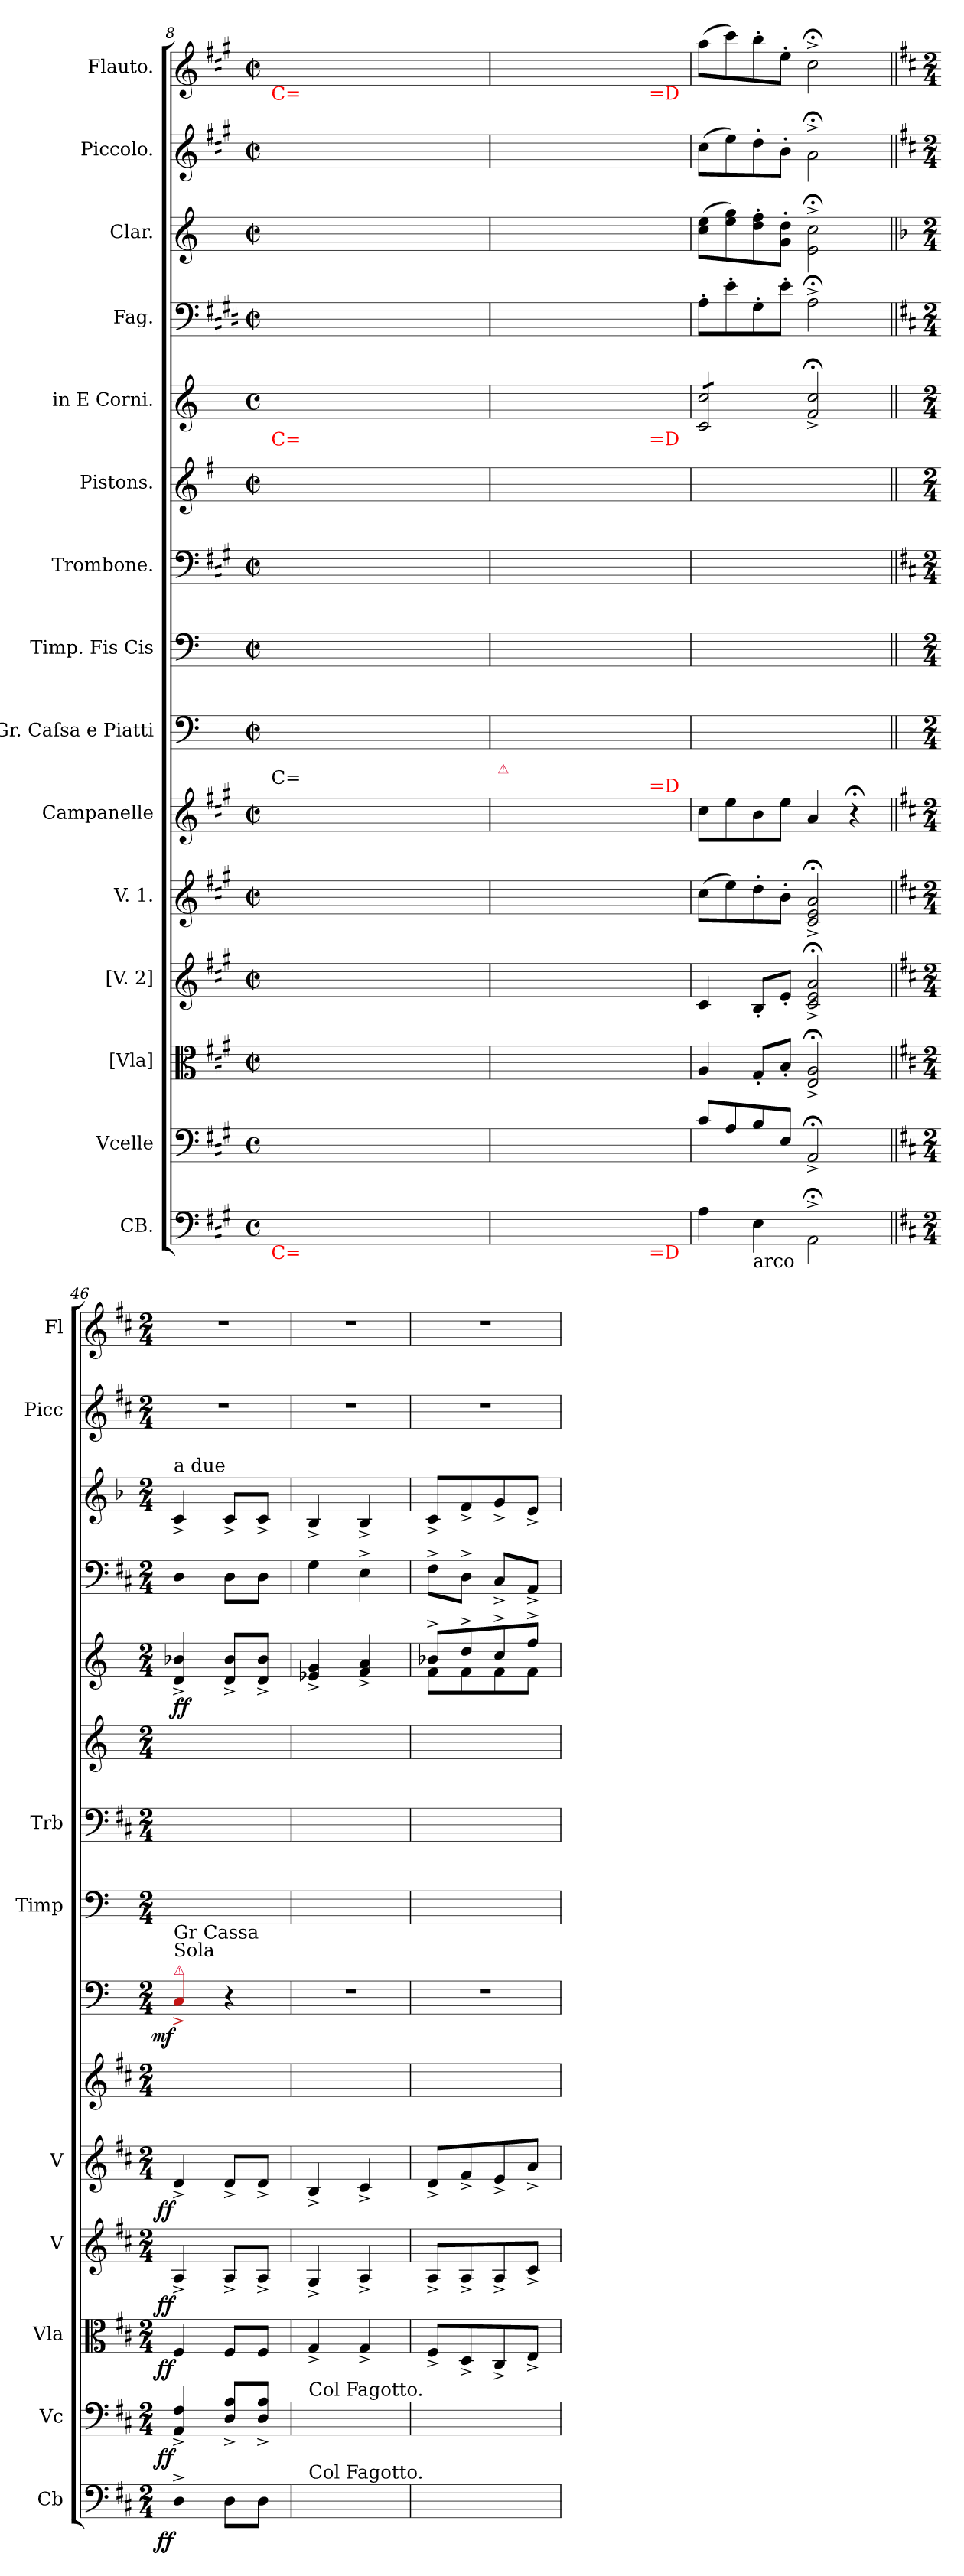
**kern	**dynam	**kern	**dynam	**kern	**dynam	**kern	**dynam	**kern	**dynam	**kern	**kern	**dynam	**kern	**kern	**kern	**kern	**dynam	**kern	**kern	**kern	**kern
*part15	*part15	*part14	*part14	*part13	*part13	*part12	*part12	*part11	*part11	*part10	*part9	*part9	*part8	*part7	*part6	*part5	*part5	*part4	*part3	*part2	*part1
*staff15	*staff15	*staff14	*staff14	*staff13	*staff13	*staff12	*staff12	*staff11	*staff11	*staff10	*staff9	*staff9	*staff8	*staff7	*staff6	*staff5	*staff5	*staff4	*staff3	*staff2	*staff1
*I"CB.	*	*I"Vcelle	*	*I"[Vla]	*	*I"[V. 2]	*	*I"V. 1.	*	*I"Campanelle	*I"Gr. Caſsa e Piatti	*	*I"Timp. Fis Cis	*I"Trombone.	*I"Pistons.	*I"in E Corni.	*	*I"Fag.	*I"Clar.	*I"Piccolo.	*I"Flauto.
*I'Cb	*	*I'Vc	*	*I'Vla	*	*I'V	*	*I'V	*	*	*	*	*I'Timp	*I'Trb	*	*	*	*	*	*I'Picc	*I'Fl
*clefF4	*	*clefF4	*	*clefC3	*	*clefG2	*	*clefG2	*	*clefG2	*clefF4	*	*clefF4	*clefF4	*clefG2	*clefG2	*	*clefF4	*clefG2	*clefG2	*clefG2
*	*	*	*	*	*	*	*	*	*	*	*	*	*	*	*ITrd-1c-2	*ITrd5c8	*	*	*ITrd2c3	*	*
*k[f#c#g#]	*	*k[f#c#g#]	*	*k[f#c#g#]	*	*k[f#c#g#]	*	*k[f#c#g#]	*	*k[f#c#g#]	*k[]	*	*k[]	*k[f#c#g#]	*k[f#c#g#]	*k[f#c#g#d#]	*	*k[f#c#g#d#]	*k[f#c#g#]	*k[f#c#g#]	*k[f#c#g#]
*M2/2	*	*M2/2	*	*M2/2	*	*M2/2	*	*M2/2	*	*M2/2	*M2/2	*	*M2/2	*M2/2	*M2/2	*M2/2	*	*M2/2	*M2/2	*M2/2	*M2/2
*met(c)	*	*met(c)	*	*met(c|)	*	*met(c|)	*	*met(c|)	*	*met(c|)	*met(c|)	*	*met(c|)	*met(c|)	*met(c|)	*met(c)	*	*met(c|)	*met(c|)	*met(c|)	*met(c|)
=8	=8	=8	=8	=8	=8	=8	=8	=8	=8	=8	=8	=8	=8	=8	=8	=8	=8	=8	=8	=8	=8
!	!	!	!	!	!	!	!	!	!	!	!	!	!	!	!	!	!	!	!	!	!LO:TX:b:color=red:t=C=
!	!	!	!	!	!	!	!	!	!	!	!	!	!	!	!	!LO:TX:b:color=red:t=C=	!	!	!	!	!
!	!	!	!	!	!	!	!	!	!	!LO:TX:a:t=C=	!	!	!	!	!	!	!	!	!	!	!
!LO:TX:b:color=red:t=C=	!	!	!	!	!	!	!	!	!	!	!	!	!	!	!	!	!	!	!	!	!
4A\yy	.	4A\yy	.	4A'/yy	.	4c#'/yy	.	8a'/Lyy	.	8a/Lyy	1ryy	.	1ryy	1ryy	1ryy	4Eyy/ 4eyy/	.	1ryy	8a'>/Lyy	2ryy	8aa'\Lyy
.	.	.	.	.	.	.	.	8e'/yy	.	8e/Jyy	.	.	.	.	.	.	.	.	8e'>/yy	.	8ee'\yy
4E\yy	.	4E\yy	.	4B'/yy	.	4G#yy'/ 4eyy'/	.	8b'/yy	.	4b/yy	.	.	.	.	.	4Eyy/ 4eyy/	.	.	8b'>/yy	.	8bb'\yy
.	.	.	.	.	.	.	.	8dd'/Jyy	.	.	.	.	.	.	.	.	.	.	8dd'>/Jyy	.	8ddd'\Jyy
4A\yy	.	4A\yy	.	4c#'/yy	.	4Ayy'/ 4eyy'/	.	8cc#'/Lyy	.	8cc#\Lyy	.	.	.	.	.	4Ayy/ 4eyy/	.	.	8cc#'>/Lyy	8cc#'\Lyy	8ccc#'\yy
.	.	.	.	.	.	.	.	8a'/yy	.	8a\Jyy	.	.	.	.	.	.	.	.	8a'>/yy	8a'\yy	8ryy
4E\yy	.	4E\yy	.	4d'/yy	.	4Ayy'/ 4f#yy'/	.	8dd'/yy	.	4dd\yy	.	.	.	.	.	4Ayy/ 4f#yy/	.	.	8dd'>/yy	8dd'\yy	4ryy
.	.	.	.	.	.	.	.	8ff#'/Jyy	.	.	.	.	.	.	.	.	.	.	8ff#'>/Jyy	8ff#'\Jyy	.
=9	=9	=9	=9	=9	=9	=9	=9	=9	=9	=9	=9	=9	=9	=9	=9	=9	=9	=9	=9	=9	=9
!	!	!	!	!	!	!	!	!	!	!LO:TX:a:color=crimson:t=⚠	!	!	!	!	!	!	!	!	!	!	!
4AA\yy	.	4AA/yy	.	4ryy	.	4ryy	.	8ee'\Lyy	.	8ee\Lyy	1ryy	.	1ryy	1ryy	1ryy	4ryy	.	1ryy	8ee'>/Lyy	8ee'\Lyy	2ryy
.	.	.	.	.	.	.	.	8aa'\Jyy	.	8a/Jyy	.	.	.	.	.	.	.	.	8aa'>/Jyy	8aa'\Jyy	.
4ryy	.	4E/yy	.	4Ayy/ 4eyy/	.	4c#yy/ 4eyy/	.	4a^/yy	.	4a/yy	.	.	.	.	.	4Eyy/ 4eyy/	.	.	4a/yy	4a/yy	.
4AA\yy	.	4AA/yy	.	4ryy	.	4ryy	.	8b\Lyy	.	8b/Lyy	.	.	.	.	.	4ryy	.	.	8b'>/Lyy	2ryy	8bb'\Lyy
.	.	.	.	.	.	.	.	8ee\Jyy	.	8e/Jyy	.	.	.	.	.	.	.	.	8ee'>/Jyy	.	8eee'\Jyy
!	!	!	!	!	!	!	!	!	!	!	!	!	!	!	!	!	!	!	!	!	!LO:TX:b:color=red:t==D
!	!	!	!	!	!	!	!	!	!	!	!	!	!	!	!	!LO:TX:b:color=red:t==D	!	!	!	!	!
!	!	!	!	!	!	!	!	!	!	!LO:TX:a:color=red:t==D	!	!	!	!	!	!	!	!	!	!	!
!LO:TX:b:color=red:t==D	!	!	!	!	!	!	!	!	!	!	!	!	!	!	!	!	!	!	!	!	!
4ryy	.	4E/yy	.	4G#yy/ 4eyy/	.	4Byy/ 4dyy/	.	4e^/yy	.	4e/yy	.	.	.	.	.	4Eyy/ 4eyy/	.	.	4e/yy	.	4ee'\yy
=10	=10	=10	=10	=10	=10	=10	=10	=10	=10	=10	=10	=10	=10	=10	=10	=10	=10	=10	=10	=10	=10
!	!	!	!	!	!	!	!	!	!	!	!	!	!	!	!	!LO:TX:b:t=....	!	!	!	!	!
*	*	*	*	*	*	*	*	*	*	*	*	*	*	*	*	*tremolo	*	*	*	*	*
4A\	.	8c#/L	.	4A/	.	4c#/	.	(8cc#\L	.	8cc#\L	1ryy	.	1ryy	1ryy	1ryy	8E/ 8e/L	.	8A'\L	(8a\ 8cc#\L	(8cc#\L	(8aa\L
.	.	8A/	.	.	.	.	.	8ee\)	.	8ee\	.	.	.	.	.	8E/ 8e/	.	8e'\	8cc#\ 8ee\)	8ee\)	8ccc#\)
!LO:TX:b:t=arco	!	!	!	!	!	!	!	!	!	!	!	!	!	!	!	!	!	!	!	!	!
4E\	.	8B/	.	8G#'/L	.	8B'/L	.	8dd'\	.	8b\	.	.	.	.	.	8E/ 8e/	.	8G#'\	8b'\ 8dd'\	8dd'\	8bb'\
.	.	8E/J	.	8B'/J	.	8e'/J	.	8b'\J	.	8ee\J	.	.	.	.	.	8E/ 8e/J	.	8e'\J	8e'\ 8b'\J	8b'\J	8ee'\J
*	*	*	*	*	*	*	*	*	*	*	*	*	*	*	*	*Xtremolo	*	*	*	*	*
2AA;<^<\	.	2AA;<^</	.	2E;<^/ 2A;<^/	.	2c#;<^/ 2e;<^/ 2a;<^/	.	2c#;<^/ 2e;<^/ 2a;<^/	.	4a/	.	.	.	.	.	2A;<^/ 2e;<^/	.	2A;<^<\	2c#;<^<\ 2a;<^<\	2a;<^<\	2cc#;<^\
.	.	.	.	.	.	.	.	.	.	4r;<	.	.	.	.	.	.	.	.	.	.	.
=46||	=46||	=46||	=46||	=46||	=46||	=46||	=46||	=46||	=46||	=46||	=46||	=46||	=46||	=46||	=46||	=46||	=46||	=46||	=46||	=46||	=46||
*k[f#c#]	*	*k[f#c#]	*	*k[f#c#]	*	*k[f#c#]	*	*k[f#c#]	*	*k[f#c#]	*k[]	*	*k[]	*k[f#c#]	*k[f#c#]	*	*	*k[f#c#]	*k[f#c#]	*k[f#c#]	*k[f#c#]
*M2/4	*	*M2/4	*	*M2/4	*	*M2/4	*	*M2/4	*	*M2/4	*M2/4	*	*M2/4	*M2/4	*M2/4	*M2/4	*	*M2/4	*M2/4	*M2/4	*M2/4
!	!	!	!	!	!	!	!	!	!	!	!	!	!	!	!	!	!	!	!LO:TX:a:t=a due	!	!
!	!	!	!	!	!	!	!	!	!	!	!LO:TX:a:color=crimson:t=⚠	!	!	!	!	!	!	!	!	!	!
!	!	!	!	!	!	!	!	!	!	!	!LO:TX:a:t=Gr Cassa\nSola	!	!	!	!	!	!	!	!	!	!
!	!LO:DY:rj	!	!LO:DY:rj	!	!LO:DY:rj	!	!LO:DY:rj	!	!LO:DY:rj	!	!	!LO:DY:rj	!	!	!	!	!	!	!	!	!
4D^\	ff	4AA^/ 4F#^/	ff	4F#/	ff	4A^/	ff	4d^/	ff	2ryy	4Ra^/	mf	2ryy	2ryy	2ryy	4F#^>/ 4dn^>/	ff	4D\	4A^/	2r	2r
8D\L	.	8D^>/ 8A^>/L	.	8F#/L	.	8A^/L	.	8d^/L	.	.	4r	.	.	.	.	8F#^>/ 8d^>/L	.	8D\L	8A^/L	.	.
8D\J	.	8D^>/ 8A^>/J	.	8F#/J	.	8A^/J	.	8d^/J	.	.	.	.	.	.	.	8F#^>/ 8d^>/J	.	8D\J	8A^/J	.	.
=47	=47	=47	=47	=47	=47	=47	=47	=47	=47	=47	=47	=47	=47	=47	=47	=47	=47	=47	=47	=47	=47
!	!	!LO:TX:a:t=Col Fagotto.	!	!	!	!	!	!	!	!	!	!	!	!	!	!	!	!	!	!	!
!LO:TX:a:t=Col Fagotto.	!	!	!	!	!	!	!	!	!	!	!	!	!	!	!	!	!	!	!	!	!
4G\yy	.	4G\yy	.	4G^/	.	4G^/	.	4B^/	.	2ryy	2r	.	2ryy	2ryy	2ryy	4Gn^>/ 4B^>/	.	4G\	4G^/	2r	2r
4E^\yy	.	4E^\yy	.	4G^/	.	4A^/	.	4c#^/	.	.	.	.	.	.	.	4A^>/ 4c#^>/	.	4E^\	4G^/	.	.
=48	=48	=48	=48	=48	=48	=48	=48	=48	=48	=48	=48	=48	=48	=48	=48	=48	=48	=48	=48	=48	=48
*	*	*	*	*	*	*	*	*	*	*	*	*	*	*	*	*^	*	*	*	*	*
*	*	*	*	*	*	*	*	*	*	*	*	*	*	*	*	*tremolo	*	*	*	*	*	*
8F#^\Lyy	.	8F#^\Lyy	.	8F#^/L	.	8A^/L	.	8d^/L	.	2ryy	2r	.	2ryy	2ryy	2ryy	8dn^/L	8A\L	.	8F#^\L	8A^/L	2r	2r
8D^\Jyy	.	8D^\Jyy	.	8D^/	.	8A^/	.	8f#^/	.	.	.	.	.	.	.	8f#^/	8A\	.	8D^\J	8d^/	.	.
8C#^/Lyy	.	8C#^/Lyy	.	8C#^/	.	8A^/	.	8e^/	.	.	.	.	.	.	.	8e^/	8A\	.	8C#^/L	8e^/	.	.
8AA^/Jyy	.	8AA^/Jyy	.	8E^/J	.	8c#^/J	.	8a^/J	.	.	.	.	.	.	.	8a^/J	8A\J	.	8AA^/J	8c#^/J	.	.
*	*	*	*	*	*	*	*	*	*	*	*	*	*	*	*	*Xtremolo	*	*	*	*	*	*
*	*	*	*	*	*	*	*	*	*	*	*	*	*	*	*	*v	*v	*	*	*	*	*
=	=	=	=	=	=	=	=	=	=	=	=	=	=	=	=	=	=	=	=	=	=
*-	*-	*-	*-	*-	*-	*-	*-	*-	*-	*-	*-	*-	*-	*-	*-	*-	*-	*-	*-	*-	*-
